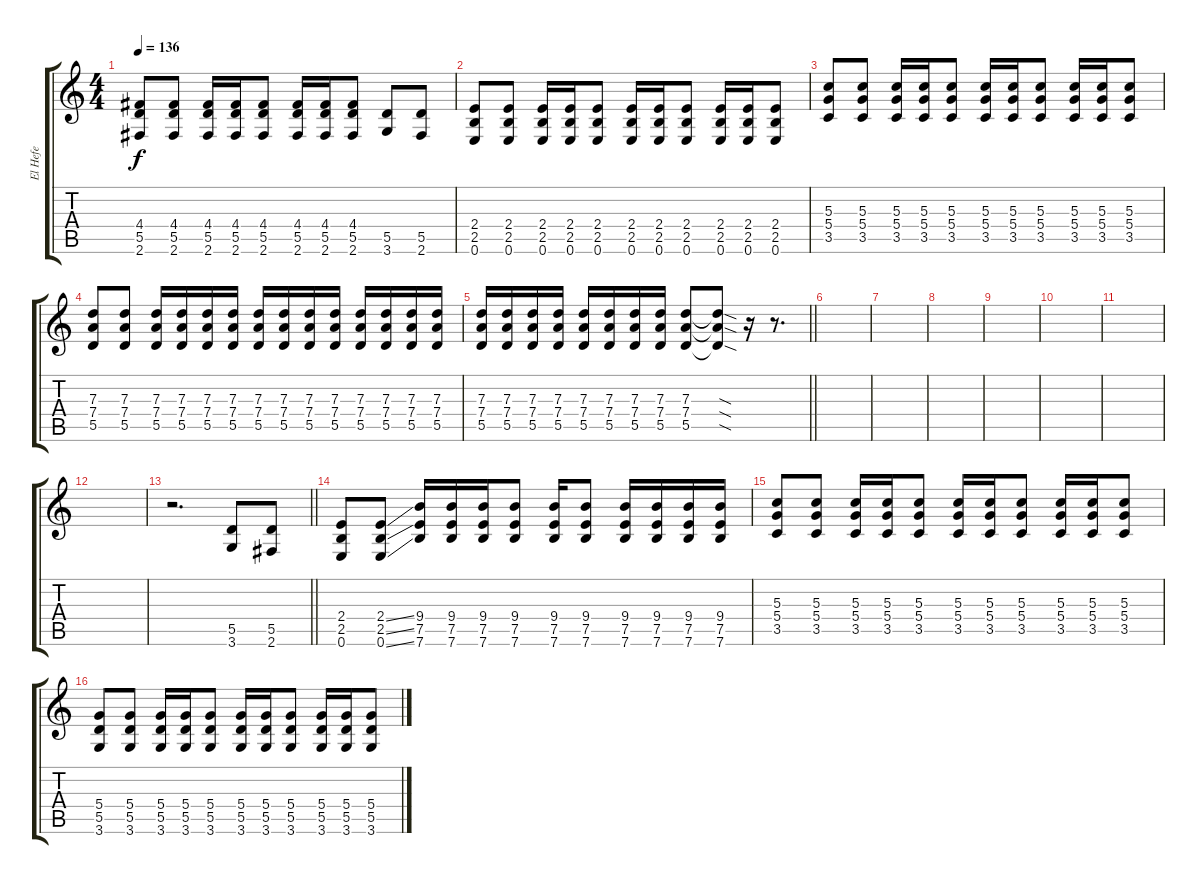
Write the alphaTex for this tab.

\track ("El Hefe" "El Hefe") {instrument distortionguitar}
\staff {score tabs}
\tuning (E4 B3 G3 D3 A2 E2) {hide}
\ts (4 4)
\tempo 136
\clef g2
\ks c
(4.4 5.5 2.6).8{dy f} (4.4 5.5 2.6).8 (4.4 5.5 2.6).16 (4.4 5.5 2.6).16 (4.4 5.5 2.6).8 (4.4 5.5 2.6).16 (4.4 5.5 2.6).16 (4.4 5.5 2.6).8 (5.5 3.6).8 (5.5 2.6).8 |
(2.4 2.5 0.6).8 (2.4 2.5 0.6).8 (2.4 2.5 0.6).16 (2.4 2.5 0.6).16 (2.4 2.5 0.6).8 (2.4 2.5 0.6).16 (2.4 2.5 0.6).16 (2.4 2.5 0.6).8 (2.4 2.5 0.6).16 (2.4 2.5 0.6).16 (2.4 2.5 0.6).8 |
(5.3 5.4 3.5).8 (5.3 5.4 3.5).8 (5.3 5.4 3.5).16 (5.3 5.4 3.5).16 (5.3 5.4 3.5).8 (5.3 5.4 3.5).16 (5.3 5.4 3.5).16 (5.3 5.4 3.5).8 (5.3 5.4 3.5).16 (5.3 5.4 3.5).16 (5.3 5.4 3.5).8 |
(7.3 7.4 5.5).8 (7.3 7.4 5.5).8 (7.3 7.4 5.5).16 (7.3 7.4 5.5).16 (7.3 7.4 5.5).16 (7.3 7.4 5.5).16 (7.3 7.4 5.5).16 (7.3 7.4 5.5).16 (7.3 7.4 5.5).16 (7.3 7.4 5.5).16 (7.3 7.4 5.5).16 (7.3 7.4 5.5).16 (7.3 7.4 5.5).16 (7.3 7.4 5.5).16 |
\barLineRight lightlight
(7.3 7.4 5.5).16 (7.3 7.4 5.5).16 (7.3 7.4 5.5).16 (7.3 7.4 5.5).16 (7.3 7.4 5.5).16 (7.3 7.4 5.5).16 (7.3 7.4 5.5).16 (7.3 7.4 5.5).16 (7.3 7.4 5.5).8 (7.3{sod t} 7.4{sod t} 5.5{sod t}).8 r.16 r.8{d} |
\section ("" "")
|
|
|
|
|
|
|
\barLineRight lightlight
r.2{d} (5.5 3.6).8 (5.5 2.6).8 |
\section ("" "")
(2.4 2.5 0.6).8 (2.4{ss} 2.5{ss} 0.6{ss}).8 (9.4 7.5 7.6).16 (9.4 7.5 7.6).16 (9.4 7.5 7.6).16 (9.4 7.5 7.6).8 (9.4 7.5 7.6).16 (9.4 7.5 7.6).8 (9.4 7.5 7.6).16 (9.4 7.5 7.6).16 (9.4 7.5 7.6).16 (9.4 7.5 7.6).16 |
(5.3 5.4 3.5).8 (5.3 5.4 3.5).8 (5.3 5.4 3.5).16 (5.3 5.4 3.5).16 (5.3 5.4 3.5).8 (5.3 5.4 3.5).16 (5.3 5.4 3.5).16 (5.3 5.4 3.5).8 (5.3 5.4 3.5).16 (5.3 5.4 3.5).16 (5.3 5.4 3.5).8 |
(5.4 5.5 3.6).8 (5.4 5.5 3.6).8 (5.4 5.5 3.6).16 (5.4 5.5 3.6).16 (5.4 5.5 3.6).8 (5.4 5.5 3.6).16 (5.4 5.5 3.6).16 (5.4 5.5 3.6).8 (5.4 5.5 3.6).16 (5.4 5.5 3.6).16 (5.4 5.5 3.6).8
